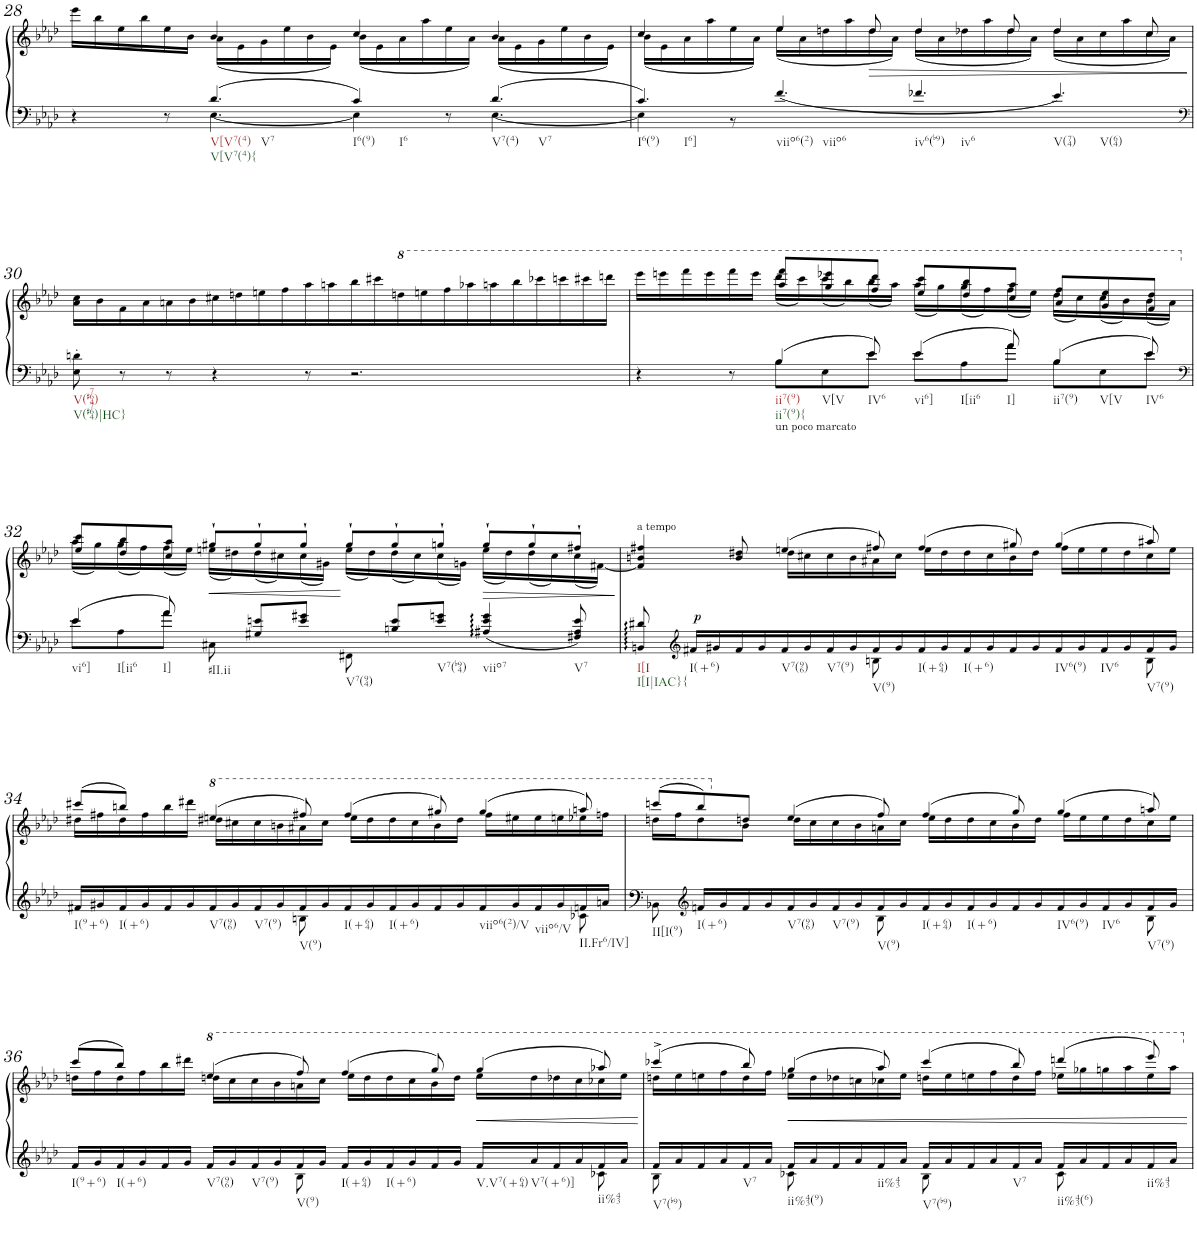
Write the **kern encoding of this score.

**kern	**kern	**dynam
*part1	*part1	*part1
*staff2	*staff1	*staff1/2
*I"Piano	*	*
*I'Pno.	*	*
!!LO:PB:g=z
*clefF4	*clefG2	*
*k[b-e-a-d-]	*k[b-e-a-d-]	*
*M12/8	*M12/8	*
=28	=28	=28
*^	*^	*
4r	4ryy	16eee-\LL	4.ryy	.
.	.	16bb-\	.	.
.	.	16ee-\	.	.
.	.	16bb-\	.	.
8r	8ryy	16ee-\	.	.
.	.	16b-\JJ	.	.
!LO:TX:b:t=V[V7(4)	!	!	!	!
!LO:TX:b:t=V[V7(4){	!	!	!	!
!LO:TX:b:t=V7	!	!	!	!
4.d-/	[4.E-\	4b-/	(16a-\LL	.
.	.	.	16e-\	.
.	.	.	16g\	.
.	.	.	16ee-\	.
.	.	8ryy	16b-\	.
.	.	.	16e-\JJ)	.
!LO:TX:b:t=I6(9)	!	!	!	!
!LO:TX:b:t=I6	!	!	!	!
4c/	4E-\]	4cc/	(16b-\LL	.
.	.	.	16e-\	.
.	.	.	16a-\	.
.	.	.	16aa-\	.
8r	8ryy	8ryy	16ee-\	.
.	.	.	16a-\JJ)	.
!LO:TX:b:t=V7(4)	!	!	!	!
!LO:TX:b:t=V7	!	!	!	!
4.d-/	[4.E-\	4b-/	(16a-\LL	.
.	.	.	16e-\	.
.	.	.	16g\	.
.	.	.	16ee-\	.
.	.	8ryy	16b-\	.
.	.	.	16e-\JJ)	.
=29	=29	=29	=29	=29
!LO:TX:b:t=I6(9)	!	!	!	!
!LO:TX:b:t=I6]	!	!	!	!
4.c/	4E-\]	4cc/	(16b-\LL	.
.	.	.	16e-\	.
.	.	.	16a-\	.
.	.	.	16aa-\	.
.	8r	8ryy	16ee-\	.
.	.	.	16a-\JJ)	.
!LO:TX:b:t=viio6(2)	!	!	!	!
!LO:TX:b:t=viio6	!	!	!	!
4.f/	8ryy	4ee-/	(16ee-\LL	.
.	.	.	16a-\	.
.	1ryy	.	16ddn\	.
.	.	.	16aa-\	.
!	!	!	!	!LO:HP:b
.	.	8dd/	16dd\	>
.	.	.	16a-\JJ)	.
!LO:TX:b:t=iv6(b9)	!	!	!	!
!LO:TX:b:t=iv6	!	!	!	!
4.f-X/	.	4dd/	(16dd\LL	.
.	.	.	16a-\	.
.	.	.	16dd-X\	.
.	.	.	16aa-\	.
.	.	8dd-/	16dd-\	.
.	.	.	16a-\JJ)	.
!LO:TX:b:t=V(74)	!	!	!	!
!LO:TX:b:t=V(64)	!	!	!	!
4.e-/	.	4dd-/	(16dd-\LL	.
.	.	.	16a-\	.
.	.	.	16cc\	.
.	.	.	16aa-\	.
.	.	8cc/	16cc\	.
.	.	.	16a-\JJ)	.
*v	*v	*	*	*
*	*v	*v	*
.	.	]
!!LO:LB:g=z
=30	=30	=30
*clefF4	*	*
!LO:TX:b:t=V(#764)	!	!
!LO:TX:b:t=V(#764)|HC}	!	!
8E-\' 8dn\'	16a-\ 16cc\LL	.
.	16b-\	.
8r	16f\	.
.	16a-\	.
8r	16an\	.
.	16b-\	.
4r	16cc#X\	.
.	16ddn\	.
.	16een\	.
.	16ff\	.
8r	16aa-\	.
.	16aan\	.
2.r	16bb-\	.
.	16ccc#X\	.
.	16dddn\	.
.	16eeen\	.
.	16fff\	.
.	16aaa-X\	.
.	16aaan\	.
.	16bbb-\	.
.	16cccc-X\	.
.	16ccccn\	.
.	16cccc#X\	.
.	16ddddn\JJ	.
=31	=31	=31
*^	*^	*
4r	4ryy	16eeee-\LL	4.ryy	.
.	.	16eeeen\	.	.
.	.	16ffff\	.	.
.	.	16eeee\	.	.
8r	8ryy	16ffff\	.	.
.	.	16eeee\JJ	.	.
!LO:TX:b:t=un poco marcato	!	!	!	!
!LO:TX:b:t=ii7(9)	!	!	!	!
!LO:TX:b:t=ii7(9){	!	!	!	!
!LO:TX:b:t=V[V	!	!	!	!
4B-/	8B-\L	8aaa-/ 8ffff/L	(16dddd-\LL	.
.	.	.	16cccc\)	.
.	8E-\	8ggg/ 8eeee-X/	(16cccc\	.
.	.	.	16bbb-\)	.
!LO:TX:b:t=IV6	!	!	!	!
8e-/	8e-\J	8fff/ 8dddd-/J	(16bbb-\	.
.	.	.	16aaa-\JJ)	.
!LO:TX:b:t=vi6]	!	!	!	!
!LO:TX:b:t=I[ii6	!	!	!	!
4e-/	8e-\L	8eee-/ 8cccc/L	(16aaa-\LL	.
.	.	.	16ggg\)	.
.	8A-\	8ddd-/ 8bbb-/	(16ggg\	.
.	.	.	16fff\)	.
!LO:TX:b:t=I]	!	!	!	!
8a-/	8a-\J	8ccc/ 8aaa-/J	(16fff\	.
.	.	.	16eee-\JJ)	.
!LO:TX:b:t=ii7(9)	!	!	!	!
!LO:TX:b:t=V[V	!	!	!	!
4B-/	8B-\L	8aa-/ 8fff/L	(16ddd-\LL	.
.	.	.	16ccc\)	.
.	8E-\	8gg/ 8eee-/	(16ccc\	.
.	.	.	16bb-\)	.
!LO:TX:b:t=IV6	!	!	!	!
8e-/	8e-\J	8ff/ 8ddd-/J	(16bb-\	.
.	.	.	16aa-\JJ)	.
!!LO:LB:g=z	!!
=32	=32	=32	=32	=32
*clefF4	*	*	*	*
!LO:TX:b:t=vi6]	!	!	!	!
!LO:TX:b:t=I[ii6	!	!	!	!
4e-/	8e-\L	8ee-/ 8ccc/L	(16aa-\LL	.
.	.	.	16gg\)	.
.	8A-\	8dd-/ 8bb-/	(16gg\	.
.	.	.	16ff\)	.
!LO:TX:b:t=I]	!	!	!	!
8a-/	8a-\J	8cc/ 8aa-/J	(16ff\	.
.	.	.	16ee-\JJ)	.
!LO:TX:b:t=#II.ii	!	!	!	!
!	!	!	!	!LO:HP:b
8C#X\	1ryy	8gg#X`/L	(16een\LL	<
.	.	.	16dd#X\)	.
8G#X/ 8en/L	.	8gg#`/	(16dd#\	.
.	.	.	16cc#X\)	.
8e/ 8g#X/J	.	8gg#`/J	(16cc#\	.
.	.	.	16g#X\JJ)	.
!LO:TX:b:t=V7(94)	!	!	!	!
8FF#X\	.	8gg#`/L	(16ee\LL	[
.	.	.	16dd#\)	.
8Bn/ 8e/L	.	8gg#`/	(16dd#\	.
.	.	.	16cc#\)	.
!LO:TX:b:t=V7(b94)	!	!	!	!
8e/ 8gn/J	.	8ggn`/J	(16cc#\	.
.	.	.	16gn\JJ)	.
!LO:TX:b:t=viio7	!	!	!	!
!	!	!	!	!LO:HP:b
4A#X/ 4e/ 4g/	.	8gg`/L	(16ee\LL	>
.	.	.	16dd#\)	.
.	.	8gg`/	(16dd#\	.
.	.	.	16cc#\)	.
!LO:TX:b:t=V7	!	!	!	!
8F#X/ 8A#/ 8e/	8ryy	8ff#X`/J	(16cc#\	.
.	.	.	[16f#X\JJ)	.
*v	*v	*	*	*
*	*v	*v	*
.	.	]
=33	=33	=33
*^	*^	*
!	!	!LO:TX:a:t=a tempo	!	!
!LO:TX:b:t=I[I	!	!	!	!
!LO:TX:b:t=I[I|IAC}{	!	!	!	!
8BBn/ 8d#X/	8ryy	4f#/] 4bn/ 4ff#X/	4ryy	.
*clefG2	*	*	*	*
!LO:TX:b:t=I(+6)	!	!	!	!
!	!	!	!	!LO:DY:a=2
16f#X/LL	2ryy	.	.	p
16g#X/	.	.	.	.
16f#/	.	8b/ 8dd#X/	8ryy	.
16g#/	.	.	.	.
!LO:TX:b:t=V7(96)	!	!	!	!
16f#/	.	(4een/	16dd#\LL	.
16g#/	.	.	16cc#X\	.
!LO:TX:b:t=V7(9)	!	!	!	!
16f#/	.	.	16cc#\	.
16g#/	.	.	16b\	.
!LO:TX:b:t=V(9)	!	!	!	!
16f#/	8Bn\	8ff#X/)	16a#X\	.
16g#/	.	.	16cc#\JJ	.
!LO:TX:b:t=I(+64)	!	!	!	!
16f#/	8ryy	(4ff#/	16ee\LL	.
16g#/	.	.	16dd#\	.
*v	*v	*	*	*
!LO:TX:b:t=I(+6)	!	!	!
16f#/	.	16dd#\	.
16g#/	.	16cc#\	.
16f#/	8gg#X/)	16b\	.
16g#/	.	16dd#\JJ	.
!LO:TX:b:t=IV6(9)	!	!	!
16f#/	(4gg#/	16ff#\LL	.
16g#/	.	16ee\	.
!LO:TX:b:t=IV6	!	!	!
16f#/	.	16ee\	.
16g#/	.	16dd#\	.
*^	*	*	*
!LO:TX:b:t=V7(9)	!	!	!	!
16f#/	8B\	8aa#X/)	16cc#\	.
16g#/JJ	.	.	16ee\JJ	.
!!LO:LB:g=z	!!
=34	=34	=34	=34	=34
!LO:TX:b:t=I(9+6)	!	!	!	!
16f#X/LL	8ryy	(8ccc#X/L	16dd#X\LL	.
16g#X/	.	.	16ff#X\	.
!LO:TX:b:t=I(+6)	!	!	!	!
16f#/	4ryy	8bbn/J)	16dd#\	.
16g#/	.	.	16ff#\	.
16f#/	.	8ryy	16bb\	.
16g#/	.	.	16ddd#X\JJ	.
!LO:TX:b:t=V7(96)	!	!	!	!
16f#/	4ryy	(4eeen/	16ddd#X\LL	.
16g#/	.	.	16ccc#X\	.
!LO:TX:b:t=V7(9)	!	!	!	!
16f#/	.	.	16ccc#\	.
16g#/	.	.	16bbn\	.
!LO:TX:b:t=V(9)	!	!	!	!
16f#/	8Bn\	8fff#X/)	16aa#X\	.
16g#/	.	.	16ccc#\JJ	.
!LO:TX:b:t=I(+64)	!	!	!	!
16f#/	8ryy	(4fff#/	16eee\LL	.
16g#/	.	.	16ddd#\	.
*v	*v	*	*	*
!LO:TX:b:t=I(+6)	!	!	!
16f#/	.	16ddd#\	.
16g#/	.	16ccc#\	.
16f#/	8ggg#X/)	16bb\	.
16g#/	.	16ddd#\JJ	.
!LO:TX:b:t=viio6(2)/V	!	!	!
16f#/	(4ggg#/	16fff#\LL	.
16g#/	.	16eee#X\	.
!LO:TX:b:t=viio6/V	!	!	!
16f#/	.	16eee#\	.
16g#/	.	16eeen\	.
*^	*	*	*
!LO:TX:b:t=II.Fr6/IV]	!	!	!	!
16fn/	8c-X\	8aaan/)	16eee-X\	.
16an/JJ	.	.	16fffn\JJ	.
=35	=35	=35	=35	=35
!LO:TX:b:t=II[I(9)	!	!	!	!
8BB-X\	8ryy	(8ccccn/L	16dddn\LL	.
.	.	.	16fff\J	.
*clefG2	*	*	*	*
!LO:TX:b:t=I(+6)	!	!	!	!
16fn/LL	2ryy	8bbb-/)	8ddd\	.
16g/	.	.	.	.
16f/	.	8ddn/J	8b-\J	.
16g/	.	.	.	.
!LO:TX:b:t=V7(96)	!	!	!	!
16f/	.	(>4ee-/	16dd\LL	.
16g/	.	.	16cc\	.
!LO:TX:b:t=V7(9)	!	!	!	!
16f/	.	.	16cc\	.
16g/	.	.	16b-\	.
!LO:TX:b:t=V(9)	!	!	!	!
16f/	8B-\	8ff/)	16an\	.
16g/	.	.	16cc\JJ	.
!LO:TX:b:t=I(+64)	!	!	!	!
16f/	8ryy	(>4ff/	16ee-\LL	.
16g/	.	.	16dd\	.
*v	*v	*	*	*
!LO:TX:b:t=I(+6)	!	!	!
16f/	.	16dd\	.
16g/	.	16cc\	.
16f/	8gg/)	16b-\	.
16g/	.	16dd\JJ	.
!LO:TX:b:t=IV6(9)	!	!	!
16f/	(>4gg/	16ff\LL	.
16g/	.	16ee-\	.
!LO:TX:b:t=IV6	!	!	!
16f/	.	16ee-\	.
16g/	.	16dd\	.
*^	*	*	*
!LO:TX:b:t=V7(9)	!	!	!	!
16f/	8B-\	8aan/)	16cc\	.
16g/JJ	.	.	16ee-\JJ	.
!!LO:LB:g=z	!!
=36	=36	=36	=36	=36
!LO:TX:b:t=I(9+6)	!	!	!	!
16f/LL	8ryy	(8ccc/L	16ddn\LL	.
16g/	.	.	16ff\	.
*v	*v	*	*	*
!LO:TX:b:t=I(+6)	!	!	!
16f/	8bb-/J)	16dd\	.
16g/	.	16ff\	.
16f/	8ryy	16bb-\	.
16g/JJ	.	16ddd#X\JJ	.
!LO:TX:b:t=V7(96)	!	!	!
16f/LL	(4eee-/	16dddn\LL	.
16g/	.	16ccc\	.
!LO:TX:b:t=V7(9)	!	!	!
16f/	.	16ccc\	.
16g/	.	16bb-\	.
*^	*	*	*
!LO:TX:b:t=V(9)	!	!	!	!
16f/	8B-\	8fff/)	16aan\	.
16g/JJ	.	.	16ccc\JJ	.
!LO:TX:b:t=I(+64)	!	!	!	!
16f/LL	8ryy	(4fff/	16eee-\LL	.
16g/	.	.	16ddd\	.
*v	*v	*	*	*
!LO:TX:b:t=I(+6)	!	!	!
16f/	.	16ddd\	.
16g/	.	16ccc\	.
16f/	8ggg/)	16bb-\	.
16g/JJ	.	16ddd\JJ	.
!LO:TX:b:t=V.V7(+64)	!	!	!
!	!	!	!LO:HP:b
16f/LL	(4ggg/	16eee-\LL	<
!LO:TX:b:t=V7(+6)]	!	!	!
16a-/	.	16ddd\	.
16f/	.	16ddd-X\	.
16a-/	.	16ccc\	.
*^	*	*	*
!LO:TX:b:t=ii%43	!	!	!	!
16f/	8c-X\	8aaa-X/)	16ccc-X\	.
16a-/JJ	.	.	16eee-\JJ	.
*v	*v	*	*	*
*	*v	*v	*
.	.	[
=37	=37	=37
*^	*^	*
!LO:TX:b:t=V7(b9)	!	!	!	!
16f/LL	8B-\	(4cccc-X^/	16dddn\LL	.
16a-/	.	.	16eee-\	.
16f/	4ryy	.	16eeen\	.
16a-/	.	.	16fff\	.
!LO:TX:b:t=V7	!	!	!	!
16f/	.	8bbb-/)	16ddd\	.
16a-/JJ	.	.	16fff\JJ	.
!LO:TX:b:t=ii%43(9)	!	!	!	!
!	!	!	!	!LO:HP:b
16f/LL	8c-X\	(>4ggg/	16eee-X\LL	<
16a-/	.	.	16ddd\	.
16f/	4ryy	.	16ddd-X\	.
16a-/	.	.	16cccn\	.
!LO:TX:b:t=ii%43	!	!	!	!
16f/	.	8aaa-/)	16ccc-X\	.
16a-/JJ	.	.	16eee-\JJ	.
!LO:TX:b:t=V7(b9)	!	!	!	!
16f/LL	8B-\	(>4cccc-/	16dddn\LL	.
16a-/	.	.	16eee-\	.
16f/	4ryy	.	16eeen\	.
16a-/	.	.	16fff\	.
!LO:TX:b:t=V7	!	!	!	!
16f/	.	8bbb-/)	16ddd\	.
16a-/JJ	.	.	16fff\JJ	.
!LO:TX:b:t=ii%43(6)	!	!	!	!
16f/LL	8c-\	(>4ddddn/	16eee-X\LL	.
16a-/	.	.	16ggg-X\	.
16f/	4ryy	.	16gggn\	.
16a-/	.	.	16aaa-\	.
!LO:TX:b:t=ii%43	!	!	!	!
16f/	.	8eeee-/)	16eee-\	.
16a-/JJ	.	.	16aaa-\JJ	.
*v	*v	*	*	*
*	*v	*v	*
.	.	[
=	=	=
*-	*-	*-
